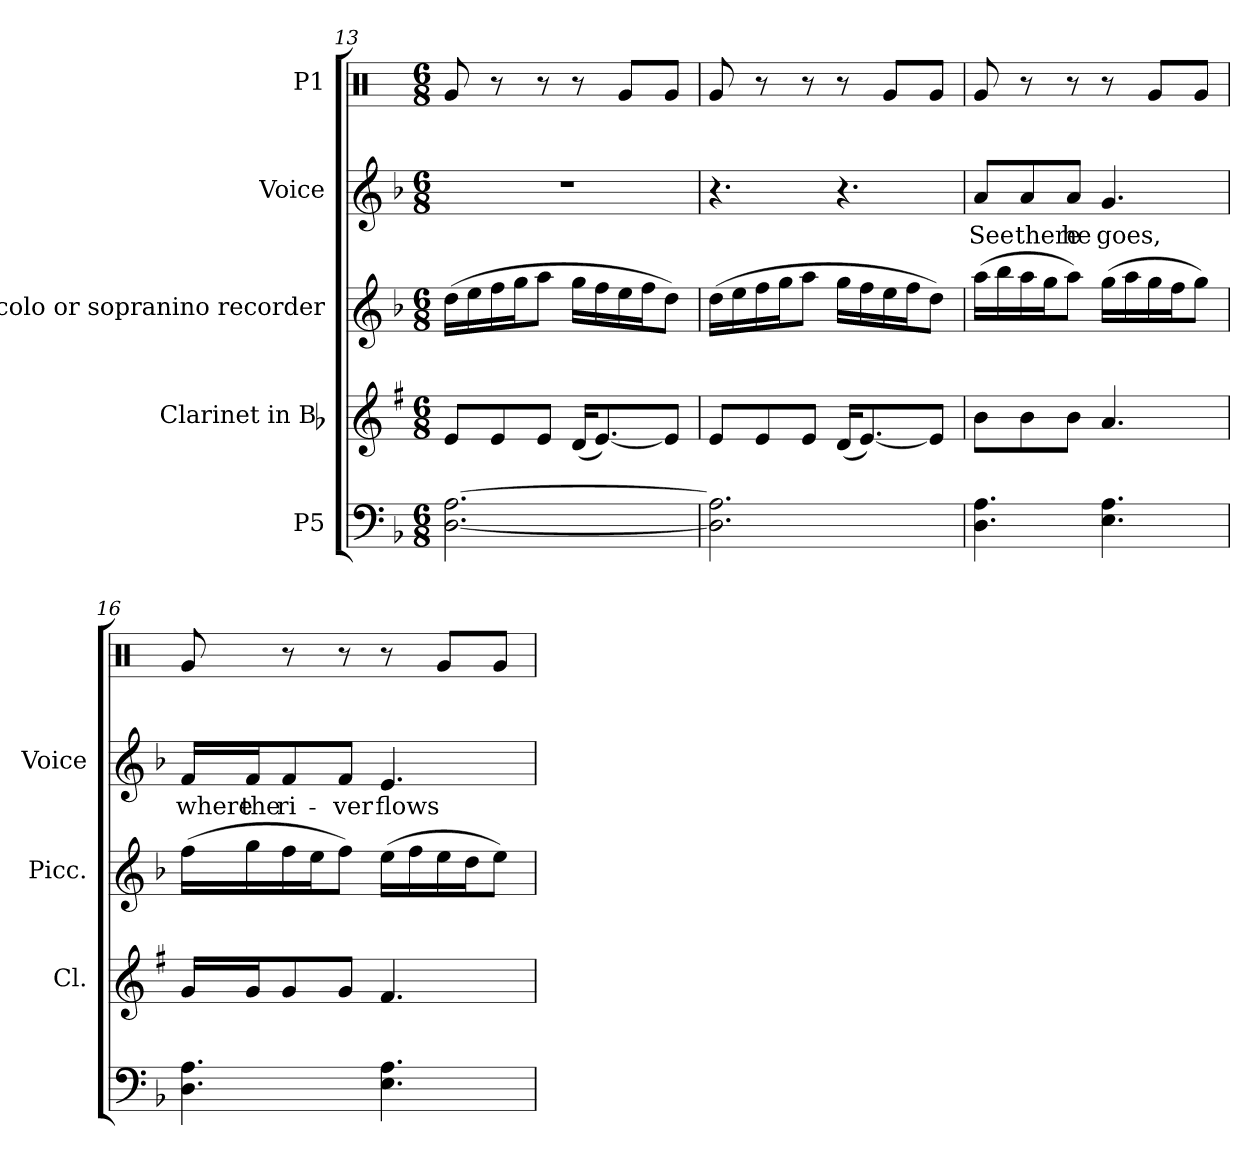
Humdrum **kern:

**kern	**kern	**kern	**kern	**text	**kern
*part5	*part4	*part3	*part2	*part2	*part1
*staff5	*staff4	*staff3	*staff2	*staff2	*staff1
*I"P5	*I"Clarinet in Bb	*I"Piccolo or  sopranino recorder	*I"Voice	*	*I"P1
*	*I'Cl.	*I'Picc.	*I'Voice	*	*
*clefF4	*clefG2	*clefG2	*clefG2	*	*clefX
*	*ITrd1c2	*ITrd-7c-12	*	*	*
*k[b-]	*k[b-]	*k[b-]	*k[b-]	*	*k[]
*F:	*F:	*F:	*F:	*	*C:
*M6/8	*M6/8	*M6/8	*M6/8	*	*M6/8
=13	=13	=13	=13	=13	=13
!	!	!	!LO:N:vis=1	!	!
[2.Di\ [2.Ai	8di/L	(16dddi\LL	2.r	.	8Rgi/
.	.	16eeei\	.	.	.
.	8di/	16fffi\	.	.	8r
.	.	16gggi\J	.	.	.
.	8di/J	8aaai\J	.	.	8r
.	(16ci/KL	16gggi\LL	.	.	8r
.	[8.di/)	16fffi\	.	.	.
.	.	16eeei\	.	.	8Rgi/L
.	.	16fffi\J	.	.	.
.	8di/J]	8dddi\J)	.	.	8Rgi/J
=14	=14	=14	=14	=14	=14
2.Di\] 2.Ai]	8di/L	(16dddi\LL	4.r	.	8Rgi/
.	.	16eeei\	.	.	.
.	8di/	16fffi\	.	.	8r
.	.	16gggi\J	.	.	.
.	8di/J	8aaai\J	.	.	8r
.	(16ci/KL	16gggi\LL	4.r	.	8r
.	[8.di/)	16fffi\	.	.	.
.	.	16eeei\	.	.	8Rgi/L
.	.	16fffi\J	.	.	.
.	8di/J]	8dddi\J)	.	.	8Rgi/J
=15	=15	=15	=15	=15	=15
!	!	!	!	!LO:LY:b:color=#000000	!
4.Di\ 4.Ai	8ai\L	(16aaai\LL	8ai/L	See	8Rgi/
.	.	16bbb-i\	.	.	.
!	!	!	!	!LO:LY:b:color=#000000	!
.	8ai\	16aaai\	8ai/	there	8r
.	.	16gggi\J	.	.	.
!	!	!	!	!LO:LY:b:color=#000000	!
.	8ai\J	8aaai\J)	8ai/J	he	8r
!	!	!	!	!LO:LY:b:color=#000000	!
4.Ei\ 4.Ai	4.gi/	(16gggi\LL	4.gi/	goes,	8r
.	.	16aaai\	.	.	.
.	.	16gggi\	.	.	8Rgi/L
.	.	16fffi\J	.	.	.
.	.	8gggi\J)	.	.	8Rgi/J
=16	=16	=16	=16	=16	=16
!	!	!	!	!LO:LY:b:color=#000000	!
4.Di\ 4.Ai	16fi/LL	(16fffi\LL	16fi/LL	where	8Rgi/
!	!	!	!	!LO:LY:b:color=#000000	!
.	16fi/J	16gggi\	16fi/J	the	.
!	!	!	!	!LO:LY:b:color=#000000	!
.	8fi/	16fffi\	8fi/	ri-	8r
.	.	16eeei\J	.	.	.
!	!	!	!	!LO:LY:b:color=#000000	!
.	8fi/J	8fffi\J)	8fi/J	-ver	8r
!	!	!	!	!LO:LY:b:color=#000000	!
4.Ei\ 4.Ai	4.ei/	(16eeei\LL	4.ei/	flows	8r
.	.	16fffi\	.	.	.
.	.	16eeei\	.	.	8Rgi/L
.	.	16dddi\J	.	.	.
.	.	8eeei\J)	.	.	8Rgi/J
=	=	=	=	=	=
*-	*-	*-	*-	*-	*-
